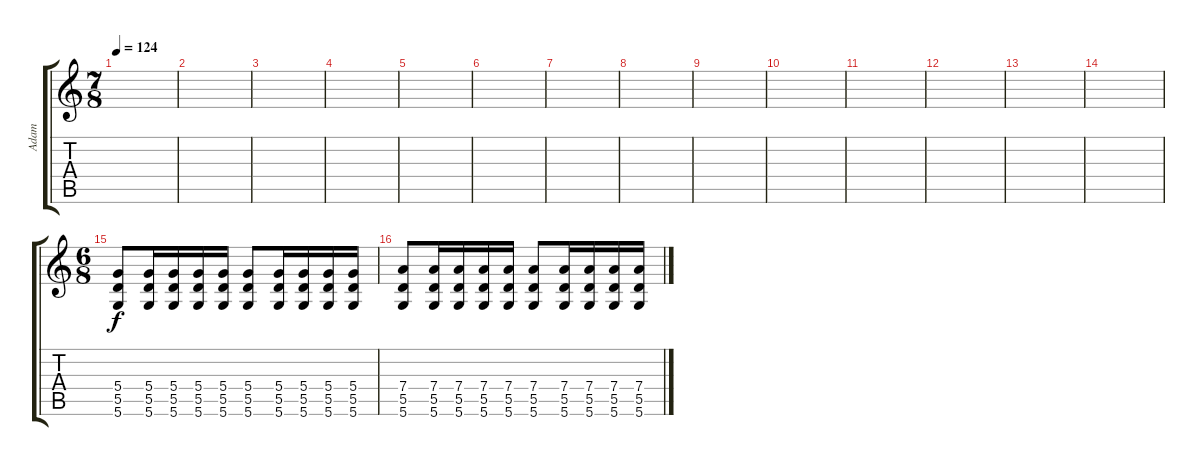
\track ("Adam" "Adam") {instrument electricguitarjazz}
\staff {score tabs}
\tuning (E4 B3 G3 D3 A2 D2) {hide}
\ts (7 8)
\tempo 124
\clef g2
\ks c
|
|
|
|
|
|
|
|
|
|
|
|
|
|
\ts (6 8)
(5.4 5.5 5.6).8{instrument distortionguitar} (5.4 5.5 5.6).16 (5.4 5.5 5.6).16 (5.4 5.5 5.6).16 (5.4 5.5 5.6).16 (5.4 5.5 5.6).8 (5.4 5.5 5.6).16 (5.4 5.5 5.6).16 (5.4 5.5 5.6).16 (5.4 5.5 5.6).16 |
(7.4 5.5 5.6).8 (7.4 5.5 5.6).16 (7.4 5.5 5.6).16 (7.4 5.5 5.6).16 (7.4 5.5 5.6).16 (7.4 5.5 5.6).8 (7.4 5.5 5.6).16 (7.4 5.5 5.6).16 (7.4 5.5 5.6).16 (7.4 5.5 5.6).16
